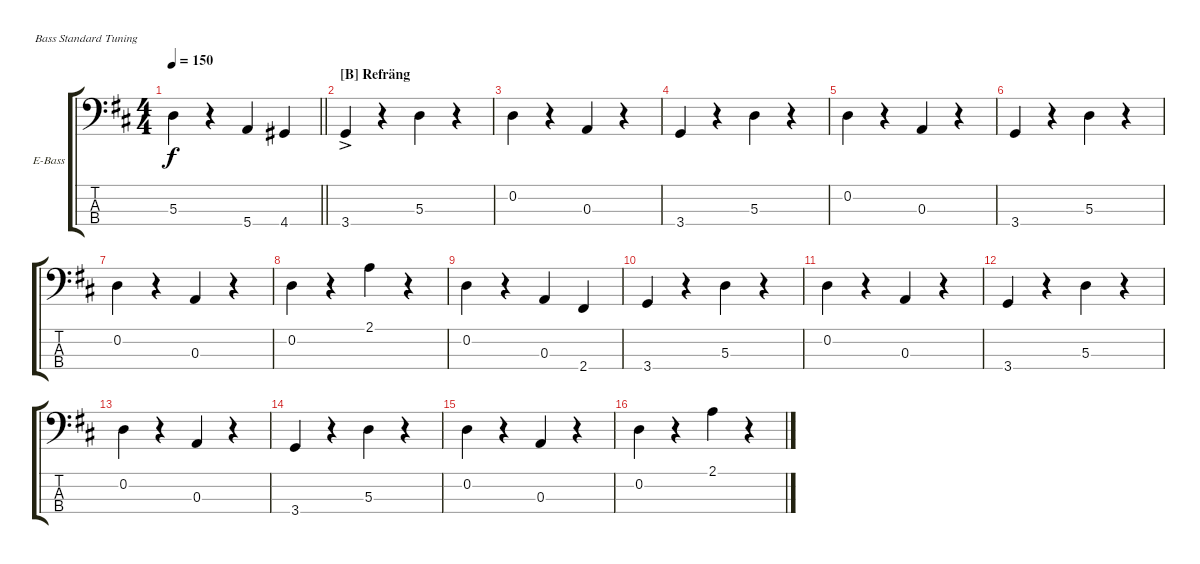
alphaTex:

\defaultSystemsLayout 4
\bracketExtendMode groupsimilarinstruments
\firstSystemTrackNameOrientation horizontal
\otherSystemsTrackNameOrientation horizontal
\track ("Bass" "E-Bass") {instrument electricbassfinger}
\staff {score tabs}
\tuning (G2 D2 A1 E1)
\ts (4 4)
\tempo 150
\clef f4
\scale
0.333333
\barLineRight lightlight
\ks d
5.3.4{dy f} r.4 5.4.4 4.4.4 |
\section ("B" "Refräng")
\scale
0.333333 3.4{ac}.4 r.4 5.3.4 r.4 |
\scale
0.333333 0.2.4 r.4 0.3.4 r.4 |
\scale
0.333333 3.4.4 r.4 5.3.4 r.4 |
\scale
0.333333 0.2.4 r.4 0.3.4 r.4 |
\scale
0.333333 3.4.4 r.4 5.3.4 r.4 |
\scale
0.333333 0.2.4 r.4 0.3.4 r.4 |
\scale
0.333333 0.2.4 r.4 2.1.4 r.4 |
\scale
0.333333 0.2.4 r.4 0.3.4 2.4.4 |
\scale
0.333333 3.4.4 r.4 5.3.4 r.4 |
\scale
0.333333 0.2.4 r.4 0.3.4 r.4 |
\scale
0.333333 3.4.4 r.4 5.3.4 r.4 |
\scale
0.333333 0.2.4 r.4 0.3.4 r.4 |
\scale
0.333333 3.4.4 r.4 5.3.4 r.4 |
\scale
0.333333 0.2.4 r.4 0.3.4 r.4 |
\scale
0.333333 0.2.4 r.4 2.1.4 r.4
